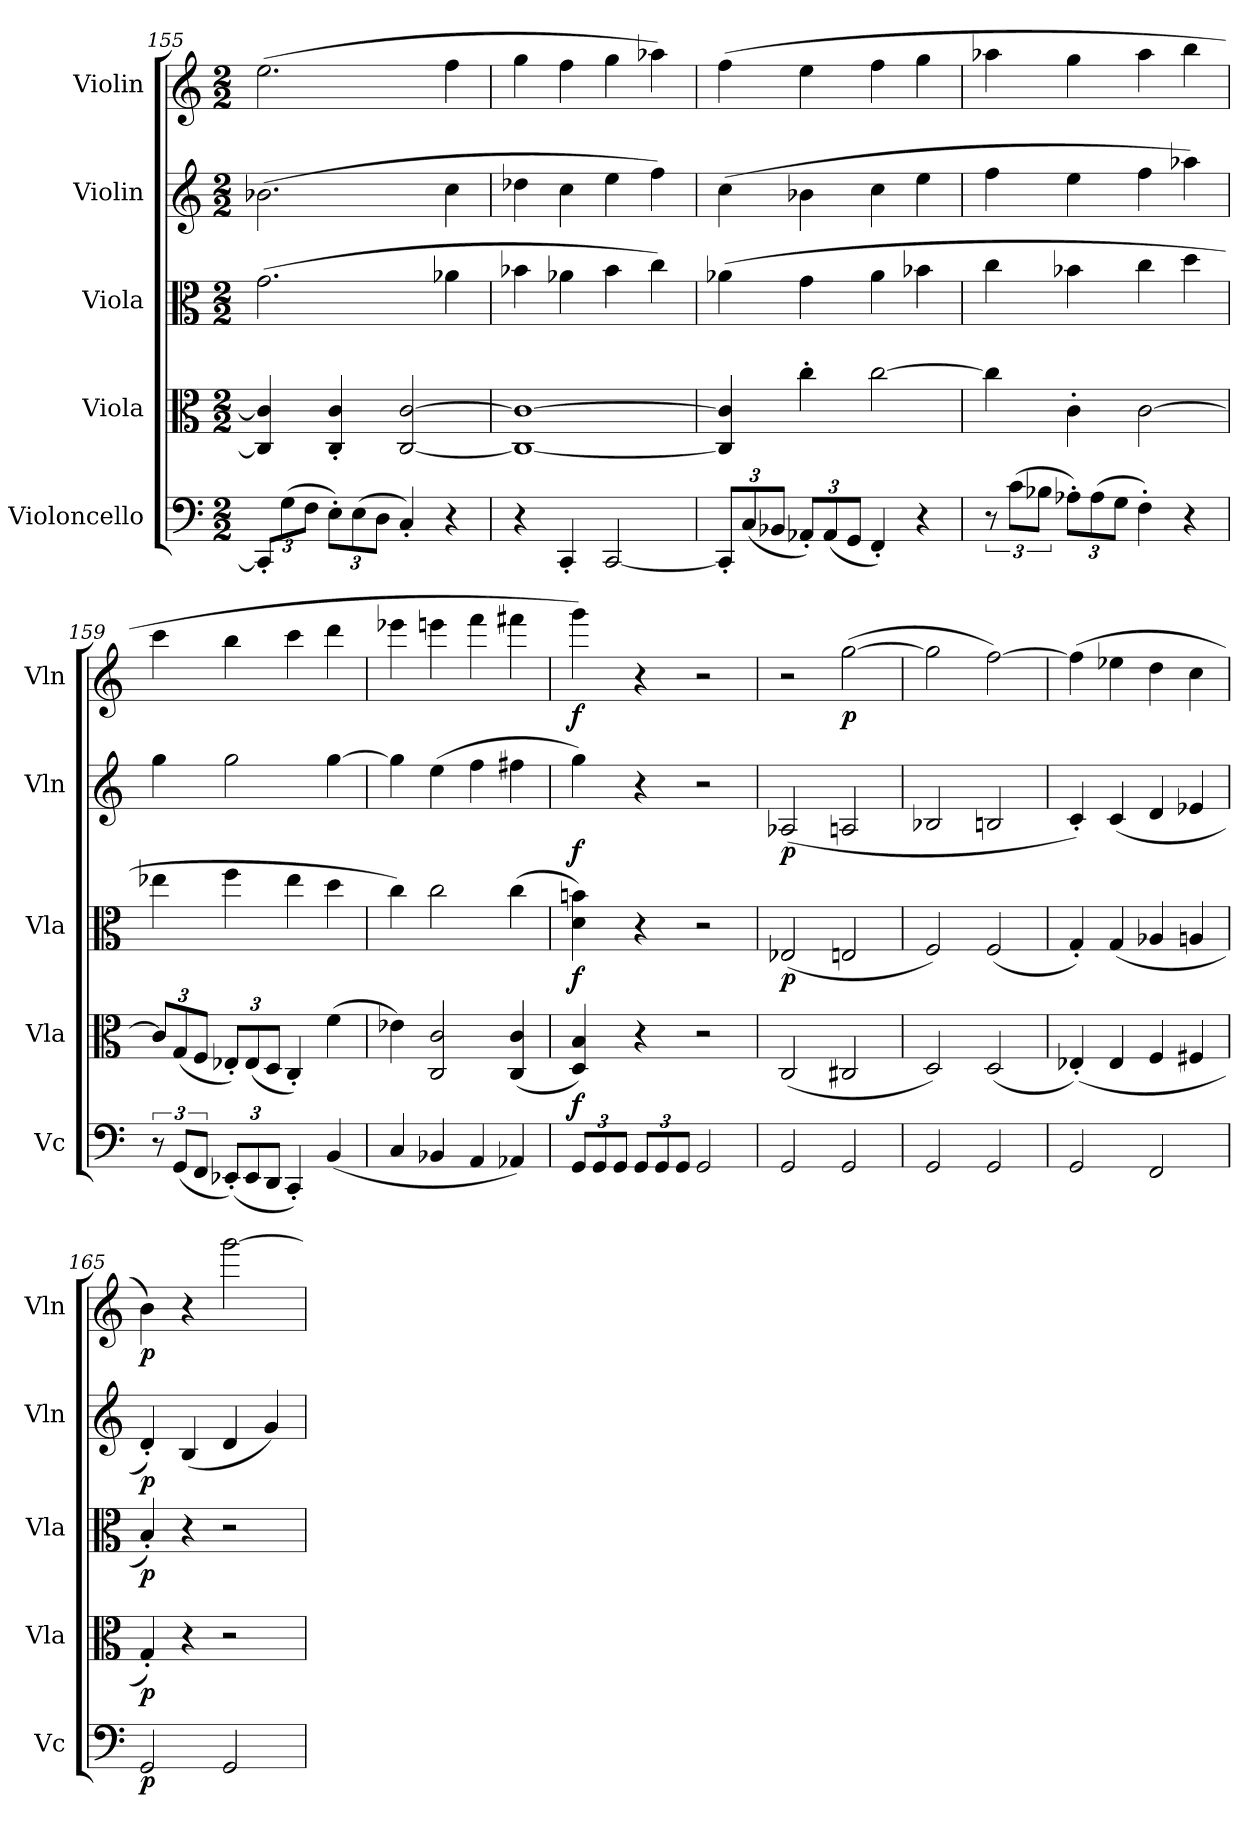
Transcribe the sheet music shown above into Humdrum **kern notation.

**kern	**dynam	**kern	**dynam	**kern	**dynam	**kern	**dynam	**kern	**dynam
*part5	*part5	*part4	*part4	*part3	*part3	*part2	*part2	*part1	*part1
*staff5	*staff5	*staff4	*staff4	*staff3	*staff3	*staff2	*staff2	*staff1	*staff1
*I"Violoncello	*	*I"Viola	*	*I"Viola	*	*I"Violin	*	*I"Violin	*
*I'Vc	*	*I'Vla	*	*I'Vla	*	*I'Vln	*	*I'Vln	*
*clefF4	*	*clefC3	*	*clefC3	*	*clefG2	*	*clefG2	*
*k[]	*	*k[]	*	*k[]	*	*k[]	*	*k[]	*
*M2/2	*	*M2/2	*	*M2/2	*	*M2/2	*	*M2/2	*
=155	=155	=155	=155	=155	=155	=155	=155	=155	=155
12CC'/L]	.	4C]/ 4c]/	.	(2.g\	.	(2.b-X\	.	(2.ee\	.
(12G\	.	.	.	.	.	.	.	.	.
12F\J	.	.	.	.	.	.	.	.	.
12E'\L)	.	4C'/ 4c'/	.	.	.	.	.	.	.
(12E\	.	.	.	.	.	.	.	.	.
12D\J	.	.	.	.	.	.	.	.	.
4C'/)	.	[2C/ [2c/	.	.	.	.	.	.	.
4r	.	.	.	4a-X\	.	4cc\	.	4ff\	.
=156	=156	=156	=156	=156	=156	=156	=156	=156	=156
4r	.	1C_ 1c_	.	4b-X\	.	4dd-X\	.	4gg\	.
4CC'/	.	.	.	4a-X\	.	4cc\	.	4ff\	.
[2CC/	.	.	.	4b-\	.	4ee\	.	4gg\	.
.	.	.	.	4cc\)	.	4ff\)	.	4aa-X\)	.
=157	=157	=157	=157	=157	=157	=157	=157	=157	=157
12CC'/L]	.	4C]/ 4c]/	.	(4a-X\	.	(4cc\	.	(4ff\	.
(12C/	.	.	.	.	.	.	.	.	.
12BB-X/J	.	.	.	.	.	.	.	.	.
12AA-X'/L)	.	4cc'\	.	4g\	.	4b-X\	.	4ee\	.
(12AA-/	.	.	.	.	.	.	.	.	.
12GG/J	.	.	.	.	.	.	.	.	.
4FF'/)	.	[2cc\	.	4a-\	.	4cc\	.	4ff\	.
4r	.	.	.	4b-X\	.	4ee\	.	4gg\	.
=158	=158	=158	=158	=158	=158	=158	=158	=158	=158
12r	.	4cc\]	.	4cc\	.	4ff\	.	4aa-X\	.
(12c\L	.	.	.	.	.	.	.	.	.
12B-X\J	.	.	.	.	.	.	.	.	.
12A-X'\L)	.	4c'\	.	4b-X\	.	4ee\	.	4gg\	.
(12A-\	.	.	.	.	.	.	.	.	.
12G\J	.	.	.	.	.	.	.	.	.
4F'\)	.	[2c\	.	4cc\	.	4ff\	.	4aa-\	.
4r	.	.	.	4dd\	.	4aa-X\)	.	4bb\	.
=159	=159	=159	=159	=159	=159	=159	=159	=159	=159
12r	.	12c/L]	.	4ee-X\	.	4gg\	.	4ccc\	.
(12GG/L	.	(12G/	.	.	.	.	.	.	.
12FF/J	.	12F/J	.	.	.	.	.	.	.
(12EE-X'/L)	.	12E-X'/L)	.	4ff\	.	2gg\	.	4bb\	.
12EE-/	.	(12E-/	.	.	.	.	.	.	.
12DD/J	.	12D/J	.	.	.	.	.	.	.
4CC'/)	.	4C'/)	.	4ee-\	.	.	.	4ccc\	.
(4BB/	.	(4f\	.	4dd\	.	[4gg\	.	4ddd\	.
=160	=160	=160	=160	=160	=160	=160	=160	=160	=160
4C/	.	4e-X\)	.	4cc\)	.	4gg\]	.	4eee-X\	.
4BB-X/	.	2C/ 2c/	.	2cc\	.	(4ee\	.	4eeen\	.
4AA/	.	.	.	.	.	4ff\	.	4fff\	.
4AA-X/)	.	(4C/ 4c/	.	(4cc\	.	4ff#X\	.	4fff#X\	.
=161	=161	=161	=161	=161	=161	=161	=161	=161	=161
12GG/L	.	4D/ 4B/)	f	4d\ 4bn\)	f	4gg\)	f	4ggg\)	f
12GG/	.	.	.	.	.	.	.	.	.
12GG/J	.	.	.	.	.	.	.	.	.
12GG/L	.	4r	.	4r	.	4r	.	4r	.
12GG/	.	.	.	.	.	.	.	.	.
12GG/J	.	.	.	.	.	.	.	.	.
2GG/	.	2r	.	2r	.	2r	.	2r	.
=162	=162	=162	=162	=162	=162	=162	=162	=162	=162
2GG/	.	(2C/	.	(2E-X/	p	(2A-X/	p	2r	.
2GG/	.	2C#X/	.	2En/	.	2An/	.	([2gg\	p
=163	=163	=163	=163	=163	=163	=163	=163	=163	=163
2GG/	.	2D/)	.	2F/)	.	2B-X/	.	2gg\]	.
2GG/	.	(2D/	.	(2F/	.	2Bn/	.	[2ff\)	.
=164	=164	=164	=164	=164	=164	=164	=164	=164	=164
2GG/	.	(4E-X'/)	.	4G'/)	.	4c'/)	.	(4ff\]	.
.	.	4E-/	.	(4G/	.	(4c/	.	4ee-X\	.
2FF/	.	4F/	.	4A-X/	.	4d/	.	4dd\	.
.	.	4F#X/	.	4An/	.	4e-X/	.	4cc\	.
=165	=165	=165	=165	=165	=165	=165	=165	=165	=165
2GG/	p	4G'/)	p	4B'/)	p	4d'/)	p	4b\)	p
.	.	4r	.	4r	.	(4B/	.	4r	.
2GG/	.	2r	.	2r	.	4d/	.	[2ggg\	.
.	.	.	.	.	.	4g/)	.	.	.
=	=	=	=	=	=	=	=	=	=
*-	*-	*-	*-	*-	*-	*-	*-	*-	*-
